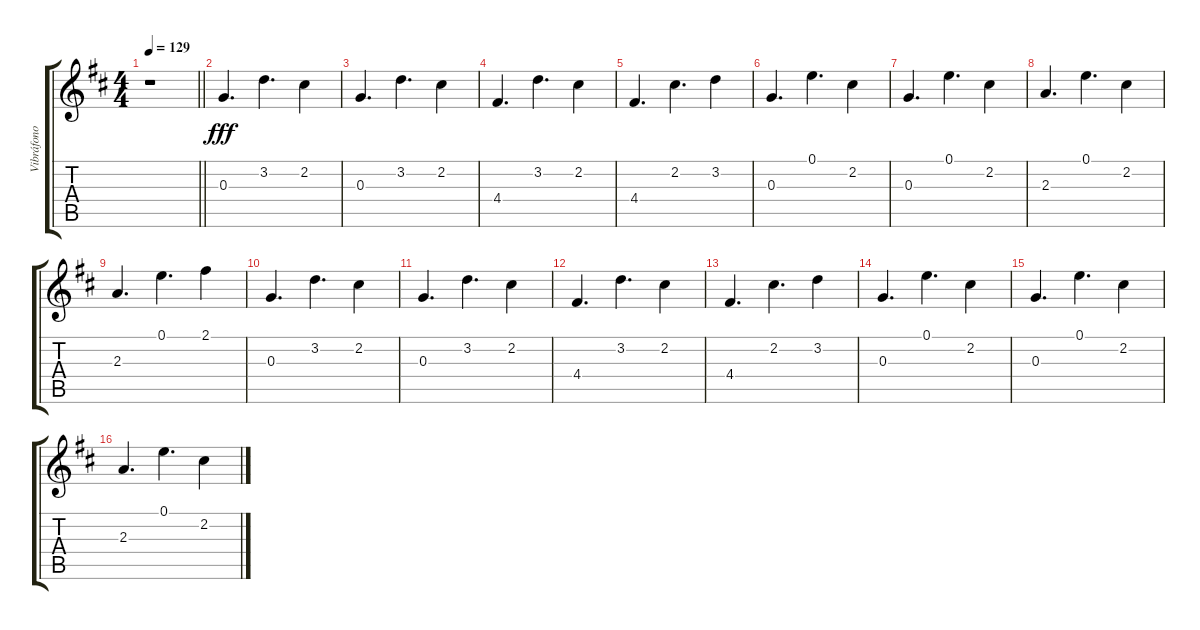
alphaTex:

\track ("Vibráfono" "Vibráfono") {instrument vibraphone}
\staff {score tabs}
\tuning (E5 B4 G4 D4 A3 E3) {hide}
\ts (4 4)
\tempo 129
\clef g2
\barLineRight lightlight
\ks d
r.1{dy f} |
0.3.4{d dy fff} 3.2.4{d} 2.2.4 |
0.3.4{d} 3.2.4{d} 2.2.4 |
4.4.4{d} 3.2.4{d} 2.2.4 |
4.4.4{d} 2.2.4{d} 3.2.4 |
0.3.4{d} 0.1.4{d} 2.2.4 |
0.3.4{d} 0.1.4{d} 2.2.4 |
2.3.4{d} 0.1.4{d} 2.2.4 |
2.3.4{d} 0.1.4{d} 2.1.4 |
0.3.4{d} 3.2.4{d} 2.2.4 |
0.3.4{d} 3.2.4{d} 2.2.4 |
4.4.4{d} 3.2.4{d} 2.2.4 |
4.4.4{d} 2.2.4{d} 3.2.4 |
0.3.4{d} 0.1.4{d} 2.2.4 |
0.3.4{d} 0.1.4{d} 2.2.4 |
2.3.4{d} 0.1.4{d} 2.2.4
